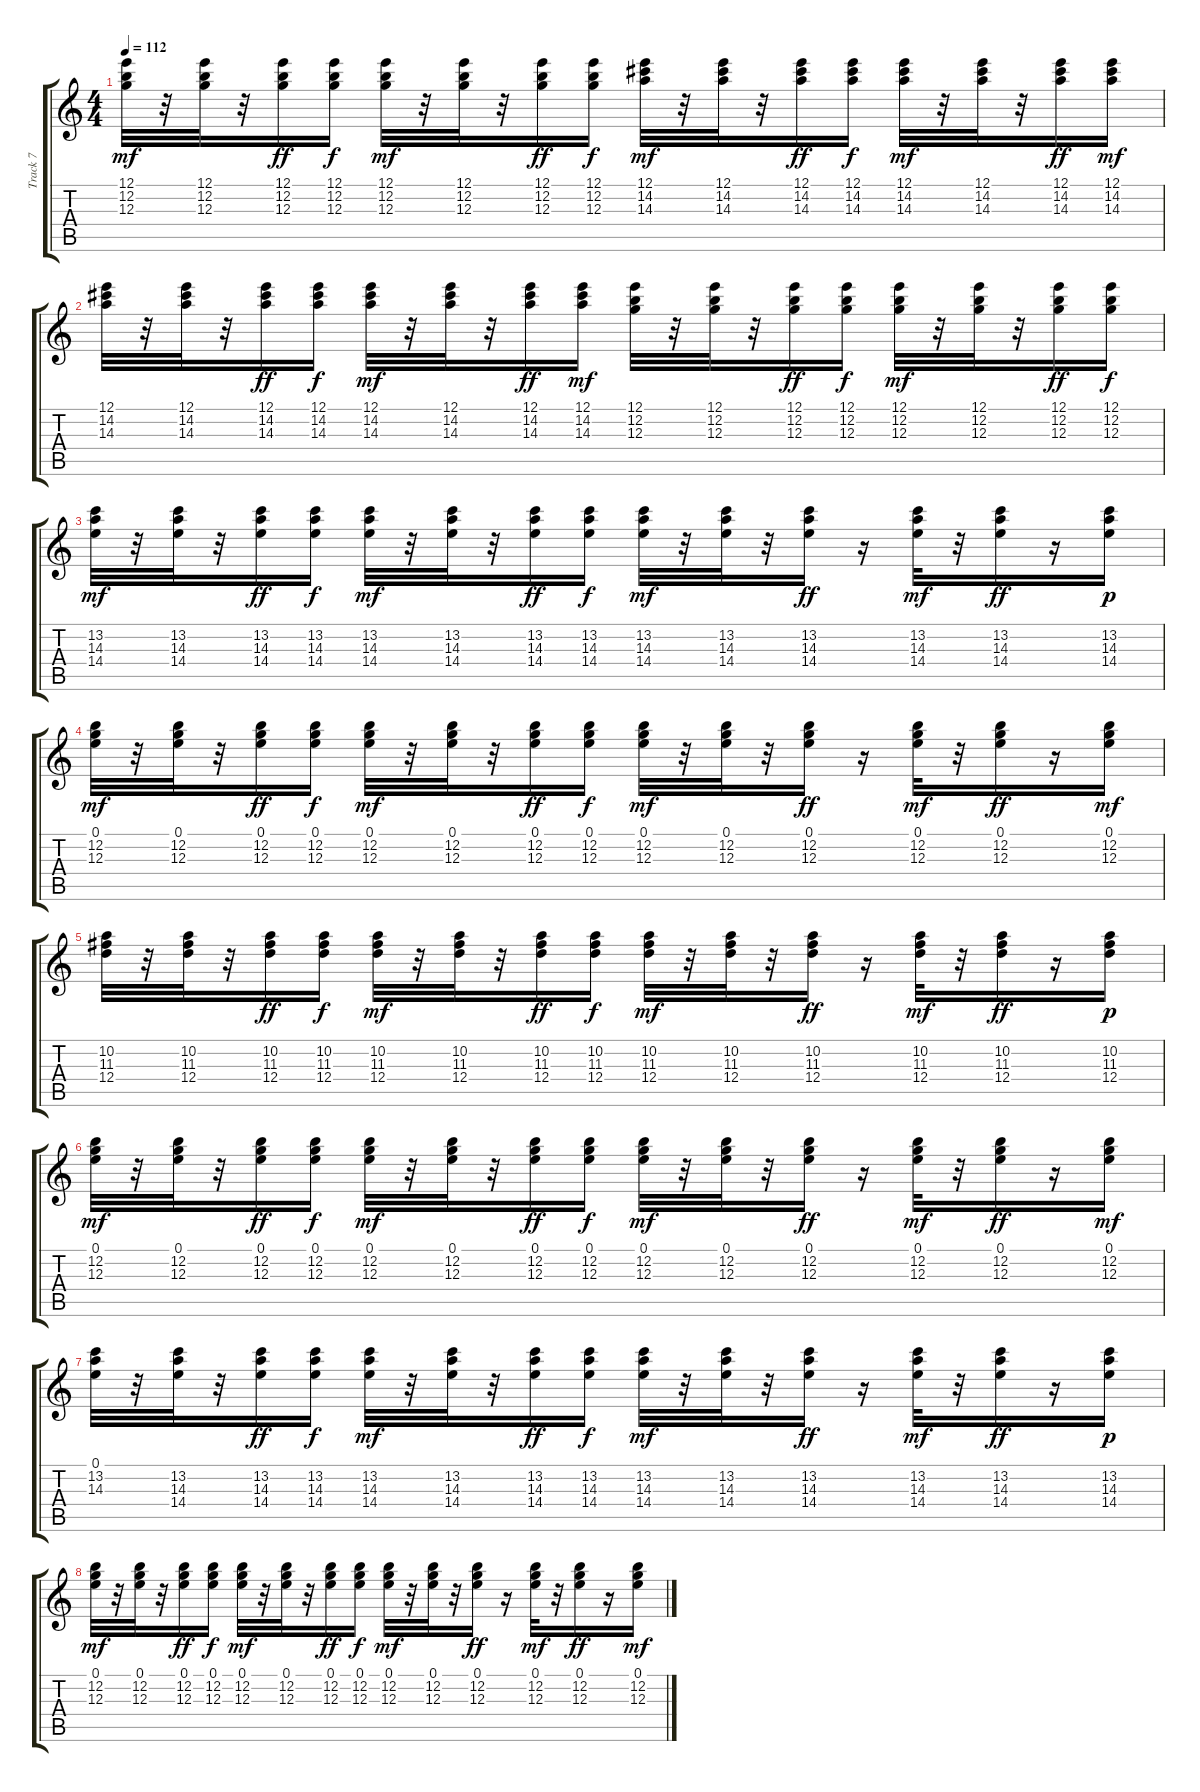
\track ("Track 7" "Track 7") {instrument electricguitarmuted}
\staff {score tabs}
\tuning (E4 B3 G3 D3 A2 E2) {hide}
\ts (4 4)
\tempo 112
\clef g2
\ks c
(12.1 12.2 12.3).32{dy mf} r.32 (12.1 12.2 12.3).32 r.32 (12.1 12.2 12.3).16{dy ff} (12.1 12.2 12.3).16{dy f} (12.1 12.2 12.3).32{dy mf} r.32 (12.1 12.2 12.3).32 r.32 (12.1 12.2 12.3).16{dy ff} (12.1 12.2 12.3).16{dy f} (12.1 14.2 14.3).32{dy mf} r.32 (12.1 14.2 14.3).32 r.32 (12.1 14.2 14.3).16{dy ff} (12.1 14.2 14.3).16{dy f} (12.1 14.2 14.3).32{dy mf} r.32 (12.1 14.2 14.3).32 r.32 (12.1 14.2 14.3).16{dy ff} (12.1 14.2 14.3).16{dy mf} |
(12.1 14.2 14.3).32 r.32 (12.1 14.2 14.3).32 r.32 (12.1 14.2 14.3).16{dy ff} (12.1 14.2 14.3).16{dy f} (12.1 14.2 14.3).32{dy mf} r.32 (12.1 14.2 14.3).32 r.32 (12.1 14.2 14.3).16{dy ff} (12.1 14.2 14.3).16{dy mf} (12.1 12.2 12.3).32 r.32 (12.1 12.2 12.3).32 r.32 (12.1 12.2 12.3).16{dy ff} (12.1 12.2 12.3).16{dy f} (12.1 12.2 12.3).32{dy mf} r.32 (12.1 12.2 12.3).32 r.32 (12.1 12.2 12.3).16{dy ff} (12.1 12.2 12.3).16{dy f} |
(13.2 14.3 14.4).32{dy mf} r.32 (13.2 14.3 14.4).32 r.32 (13.2 14.3 14.4).16{dy ff} (13.2 14.3 14.4).16{dy f} (13.2 14.3 14.4).32{dy mf} r.32 (13.2 14.3 14.4).32 r.32 (13.2 14.3 14.4).16{dy ff} (13.2 14.3 14.4).16{dy f} (13.2 14.3 14.4).32{dy mf} r.32 (13.2 14.3 14.4).32 r.32 (13.2 14.3 14.4).16{dy ff} r.16 (13.2 14.3 14.4).32{dy mf} r.32 (13.2 14.3 14.4).16{dy ff} r.16 (13.2 14.3 14.4).16{dy p} |
(0.1 12.2 12.3).32{dy mf} r.32 (0.1 12.2 12.3).32 r.32 (0.1 12.2 12.3).16{dy ff} (0.1 12.2 12.3).16{dy f} (0.1 12.2 12.3).32{dy mf} r.32 (0.1 12.2 12.3).32 r.32 (0.1 12.2 12.3).16{dy ff} (0.1 12.2 12.3).16{dy f} (0.1 12.2 12.3).32{dy mf} r.32 (0.1 12.2 12.3).32 r.32 (0.1 12.2 12.3).16{dy ff} r.16 (0.1 12.2 12.3).32{dy mf} r.32 (0.1 12.2 12.3).16{dy ff} r.16 (0.1 12.2 12.3).16{dy mf} |
(10.2 11.3 12.4).32 r.32 (10.2 11.3 12.4).32 r.32 (10.2 11.3 12.4).16{dy ff} (10.2 11.3 12.4).16{dy f} (10.2 11.3 12.4).32{dy mf} r.32 (10.2 11.3 12.4).32 r.32 (10.2 11.3 12.4).16{dy ff} (10.2 11.3 12.4).16{dy f} (10.2 11.3 12.4).32{dy mf} r.32 (10.2 11.3 12.4).32 r.32 (10.2 11.3 12.4).16{dy ff} r.16 (10.2 11.3 12.4).32{dy mf} r.32 (10.2 11.3 12.4).16{dy ff} r.16 (10.2 11.3 12.4).16{dy p} |
(0.1 12.2 12.3).32{dy mf} r.32 (0.1 12.2 12.3).32 r.32 (0.1 12.2 12.3).16{dy ff} (0.1 12.2 12.3).16{dy f} (0.1 12.2 12.3).32{dy mf} r.32 (0.1 12.2 12.3).32 r.32 (0.1 12.2 12.3).16{dy ff} (0.1 12.2 12.3).16{dy f} (0.1 12.2 12.3).32{dy mf} r.32 (0.1 12.2 12.3).32 r.32 (0.1 12.2 12.3).16{dy ff} r.16 (0.1 12.2 12.3).32{dy mf} r.32 (0.1 12.2 12.3).16{dy ff} r.16 (0.1 12.2 12.3).16{dy mf} |
(0.1 13.2 14.3).32 r.32 (13.2 14.3 14.4).32 r.32 (13.2 14.3 14.4).16{dy ff} (13.2 14.3 14.4).16{dy f} (13.2 14.3 14.4).32{dy mf} r.32 (13.2 14.3 14.4).32 r.32 (13.2 14.3 14.4).16{dy ff} (13.2 14.3 14.4).16{dy f} (13.2 14.3 14.4).32{dy mf} r.32 (13.2 14.3 14.4).32 r.32 (13.2 14.3 14.4).16{dy ff} r.16 (13.2 14.3 14.4).32{dy mf} r.32 (13.2 14.3 14.4).16{dy ff} r.16 (13.2 14.3 14.4).16{dy p} |
(0.1 12.2 12.3).32{dy mf} r.32 (0.1 12.2 12.3).32 r.32 (0.1 12.2 12.3).16{dy ff} (0.1 12.2 12.3).16{dy f} (0.1 12.2 12.3).32{dy mf} r.32 (0.1 12.2 12.3).32 r.32 (0.1 12.2 12.3).16{dy ff} (0.1 12.2 12.3).16{dy f} (0.1 12.2 12.3).32{dy mf} r.32 (0.1 12.2 12.3).32 r.32 (0.1 12.2 12.3).16{dy ff} r.16 (0.1 12.2 12.3).32{dy mf} r.32 (0.1 12.2 12.3).16{dy ff} r.16 (0.1 12.2 12.3).16{dy mf}
